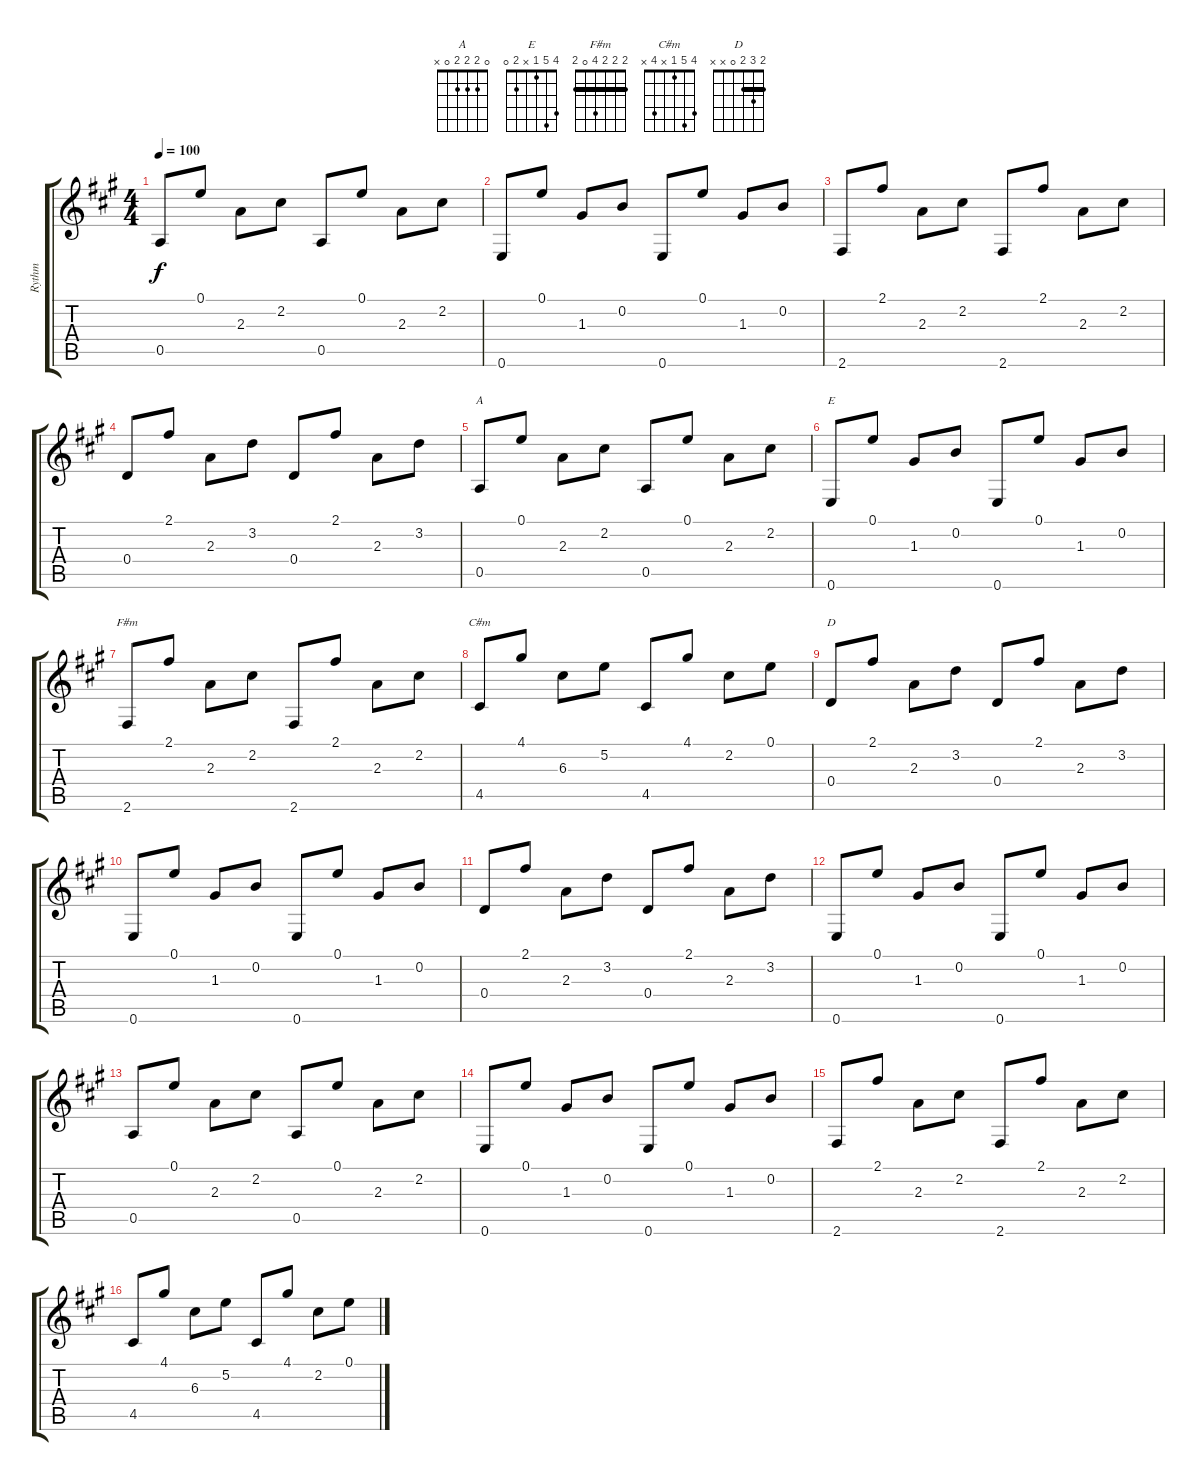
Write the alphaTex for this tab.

\track ("Rythm" "Rythm") {instrument acousticguitarnylon}
\staff {score tabs}
\tuning (E4 B3 G3 D3 A2 E2) {hide}
\chord ("A" 0 2 2 2 0 x)
\chord ("E" 4 5 1 x 2 0)
\chord ("F#m" 2 2 2 4 0 2) {barre 2}
\chord ("C#m" 4 5 1 x 4 x)
\chord ("D" 2 3 2 0 x x) {barre 2}
\ts (4 4)
\tempo 100
\clef g2
\ks a
0.5.8{dy f instrument acousticguitarnylon} 0.1.8 2.3.8 2.2.8 0.5.8 0.1.8 2.3.8 2.2.8 |
0.6.8 0.1.8 1.3.8 0.2.8 0.6.8 0.1.8 1.3.8 0.2.8 |
2.6.8 2.1.8 2.3.8 2.2.8 2.6.8 2.1.8 2.3.8 2.2.8 |
0.4.8 2.1.8 2.3.8 3.2.8 0.4.8 2.1.8 2.3.8 3.2.8 |
0.5.8{ch "A"} 0.1.8 2.3.8 2.2.8 0.5.8 0.1.8 2.3.8 2.2.8 |
0.6.8{ch "E"} 0.1.8 1.3.8 0.2.8 0.6.8 0.1.8 1.3.8 0.2.8 |
2.6.8{ch "F#m"} 2.1.8 2.3.8 2.2.8 2.6.8 2.1.8 2.3.8 2.2.8 |
4.5.8{ch "C#m"} 4.1.8 6.3.8 5.2.8 4.5.8 4.1.8 2.2.8 0.1.8 |
0.4.8{ch "D"} 2.1.8 2.3.8 3.2.8 0.4.8 2.1.8 2.3.8 3.2.8 |
0.6.8 0.1.8 1.3.8 0.2.8 0.6.8 0.1.8 1.3.8 0.2.8 |
0.4.8 2.1.8 2.3.8 3.2.8 0.4.8 2.1.8 2.3.8 3.2.8 |
0.6.8 0.1.8 1.3.8 0.2.8 0.6.8 0.1.8 1.3.8 0.2.8 |
0.5.8 0.1.8 2.3.8 2.2.8 0.5.8 0.1.8 2.3.8 2.2.8 |
0.6.8 0.1.8 1.3.8 0.2.8 0.6.8 0.1.8 1.3.8 0.2.8 |
2.6.8 2.1.8 2.3.8 2.2.8 2.6.8 2.1.8 2.3.8 2.2.8 |
4.5.8 4.1.8 6.3.8 5.2.8 4.5.8 4.1.8 2.2.8 0.1.8
